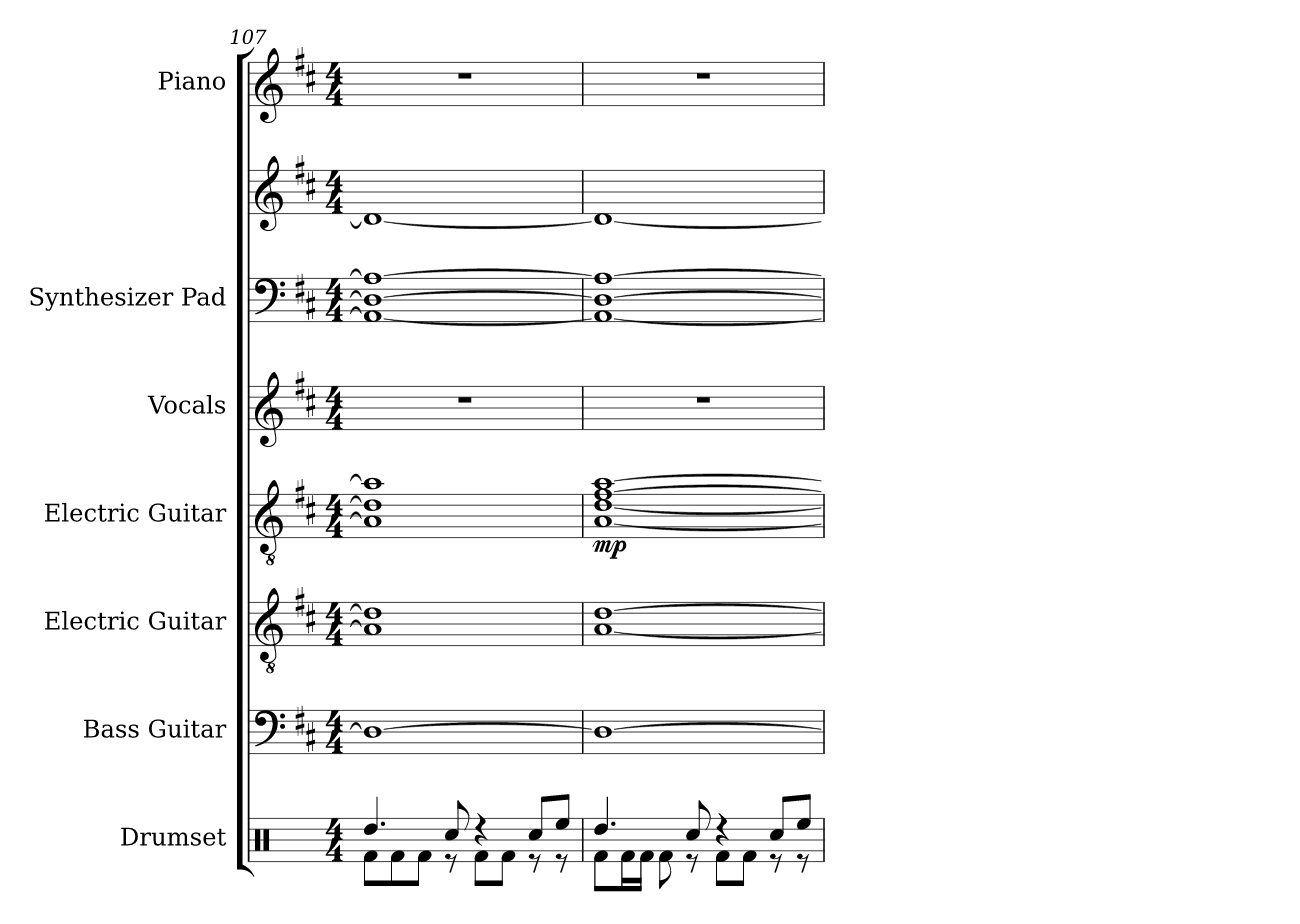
**kern	**kern	**kern	**kern	**dynam	**kern	**kern	**kern	**kern
*part7	*part6	*part5	*part4	*part4	*part3	*part2	*part2	*part1
*staff8	*staff7	*staff6	*staff5	*staff5	*staff4	*staff3	*staff2	*staff1
*I"Drumset	*I"Bass Guitar	*I"Electric Guitar	*I"Electric Guitar	*	*I"Vocals	*I"Synthesizer Pad	*	*I"Piano
*I'Drs.	*I'B. Guit.	*I'E. Guit.	*I'E. Guit.	*	*I'Voc.	*I'Syn.	*	*I'Pno.
*clefX	*clefF4	*clefGv2	*clefGv2	*	*clefG2	*clefF4	*clefG2	*clefG2
*	*ITrd7c12	*	*	*	*	*	*	*
*k[]	*k[f#c#]	*k[f#c#]	*k[f#c#]	*	*k[f#c#]	*k[f#c#]	*k[f#c#]	*k[f#c#]
*M4/4	*M4/4	*M4/4	*M4/4	*	*M4/4	*M4/4	*M4/4	*M4/4
=107	=107	=107	=107	=107	=107	=107	=107	=107
*^	*	*	*	*	*	*	*	*
4.Rdd/	8Rf\L	1DD_	1A] 1d]	1A] 1d] 1a]	.	1r	1AA_ 1D_ 1A_	1d_	1r
.	8Rf\	.	.	.	.	.	.	.	.
.	8Rf\J	.	.	.	.	.	.	.	.
8Rcc/	8r	.	.	.	.	.	.	.	.
4r	8Rf\L	.	.	.	.	.	.	.	.
.	8Rf\J	.	.	.	.	.	.	.	.
8Rcc/L	8r	.	.	.	.	.	.	.	.
8Ree/J	8r	.	.	.	.	.	.	.	.
=108	=108	=108	=108	=108	=108	=108	=108	=108	=108
!	!	!	!	!	!LO:DY:b	!	!	!	!
4.Rdd/	8Rf\L	1DD_	[1A [1d	[1A [1d [1f# [1a	mp	1r	1AA_ 1D_ 1A_	1d_	1r
.	16Rf\L	.	.	.	.	.	.	.	.
.	16Rf\JJ	.	.	.	.	.	.	.	.
.	8Rf\	.	.	.	.	.	.	.	.
8Rcc/	8r	.	.	.	.	.	.	.	.
4r	8Rf\L	.	.	.	.	.	.	.	.
.	8Rf\J	.	.	.	.	.	.	.	.
8Rcc/L	8r	.	.	.	.	.	.	.	.
8Ree/J	8r	.	.	.	.	.	.	.	.
*v	*v	*	*	*	*	*	*	*	*
=	=	=	=	=	=	=	=	=
*-	*-	*-	*-	*-	*-	*-	*-	*-
